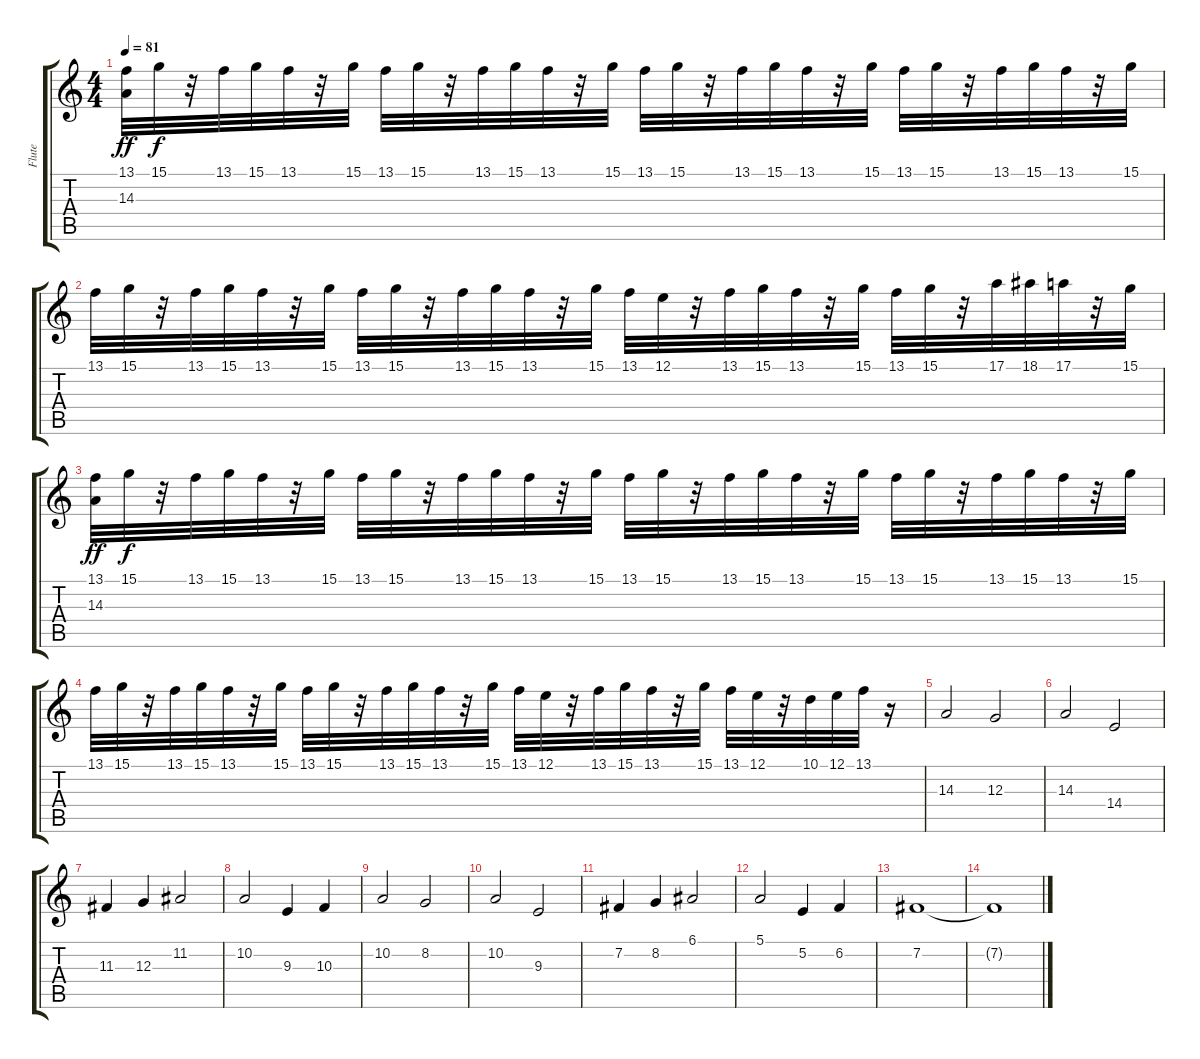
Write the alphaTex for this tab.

\track ("Flute" "Flute") {instrument flute}
\staff {score tabs}
\tuning (E4 B3 G3 D3 A2 E2) {hide}
\ts (4 4)
\tempo 81
\clef g2
\ks c
(13.1 14.3).32{dy ff} 15.1.32{dy f} r.32 13.1.32 15.1.32 13.1.32 r.32 15.1.32 13.1.32 15.1.32 r.32 13.1.32 15.1.32 13.1.32 r.32 15.1.32 13.1.32 15.1.32 r.32 13.1.32 15.1.32 13.1.32 r.32 15.1.32 13.1.32 15.1.32 r.32 13.1.32 15.1.32 13.1.32 r.32 15.1.32 |
13.1.32 15.1.32 r.32 13.1.32 15.1.32 13.1.32 r.32 15.1.32 13.1.32 15.1.32 r.32 13.1.32 15.1.32 13.1.32 r.32 15.1.32 13.1.32 12.1.32 r.32 13.1.32 15.1.32 13.1.32 r.32 15.1.32 13.1.32 15.1.32 r.32 17.1.32 18.1.32 17.1.32 r.32 15.1.32 |
(13.1 14.3).32{dy ff} 15.1.32{dy f} r.32 13.1.32 15.1.32 13.1.32 r.32 15.1.32 13.1.32 15.1.32 r.32 13.1.32 15.1.32 13.1.32 r.32 15.1.32 13.1.32 15.1.32 r.32 13.1.32 15.1.32 13.1.32 r.32 15.1.32 13.1.32 15.1.32 r.32 13.1.32 15.1.32 13.1.32 r.32 15.1.32 |
13.1.32 15.1.32 r.32 13.1.32 15.1.32 13.1.32 r.32 15.1.32 13.1.32 15.1.32 r.32 13.1.32 15.1.32 13.1.32 r.32 15.1.32 13.1.32 12.1.32 r.32 13.1.32 15.1.32 13.1.32 r.32 15.1.32 13.1.32 12.1.32 r.32 10.1.32 12.1.32 13.1.32 r.16 |
14.3.2 12.3.2 |
14.3.2 14.4.2 |
11.3.4 12.3.4 11.2.2 |
10.2.2 9.3.4 10.3.4 |
10.2.2 8.2.2 |
10.2.2 9.3.2 |
7.2.4 8.2.4 6.1.2 |
5.1.2 5.2.4 6.2.4 |
7.2.1 |
7.2{t}.1
